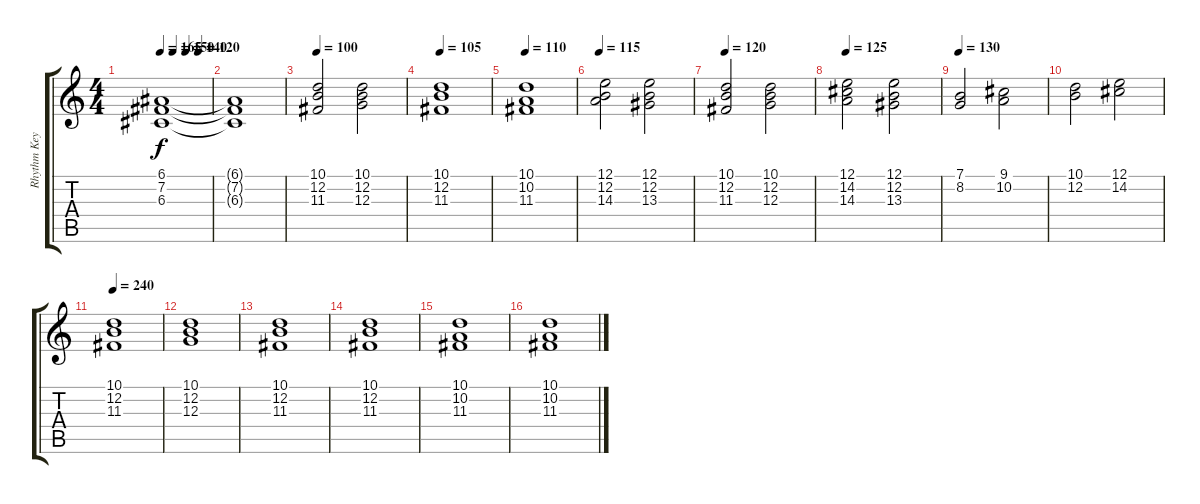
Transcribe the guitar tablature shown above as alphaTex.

\track ("Rhythm Keyboard" "Rhythm Key") {instrument harpsichord}
\staff {score tabs}
\tuning (E4 B3 G3 D3 A2 E2) {hide}
\ts (4 4)
\tempo 165
\tempo (150 0.25)
\tempo (140 0.5)
\tempo (120 0.75)
\clef g2
\ks c
(6.1 7.2 6.3).1{dy f} |
(6.1{t} 7.2{t} 6.3{t}).1 |
\tempo 100
(10.1 12.2 11.3).2 (10.1 12.2 12.3).2 |
\tempo 105
(10.1 12.2 11.3).1 |
\tempo 110
(10.1 10.2 11.3).1 |
\tempo 115
(12.1 12.2 14.3).2 (12.1 12.2 13.3).2 |
\tempo 120
(10.1 12.2 11.3).2 (10.1 12.2 12.3).2 |
\tempo 125
(12.1 14.2 14.3).2 (12.1 12.2 13.3).2 |
\tempo 130
(7.1 8.2).2 (9.1 10.2).2 |
(10.1 12.2).2 (12.1 14.2).2 |
\tempo 240
(10.1 12.2 11.3).1 |
(10.1 12.2 12.3).1 |
(10.1 12.2 11.3).1 |
(10.1 12.2 11.3).1 |
(10.1 10.2 11.3).1 |
(10.1 10.2 11.3).1
